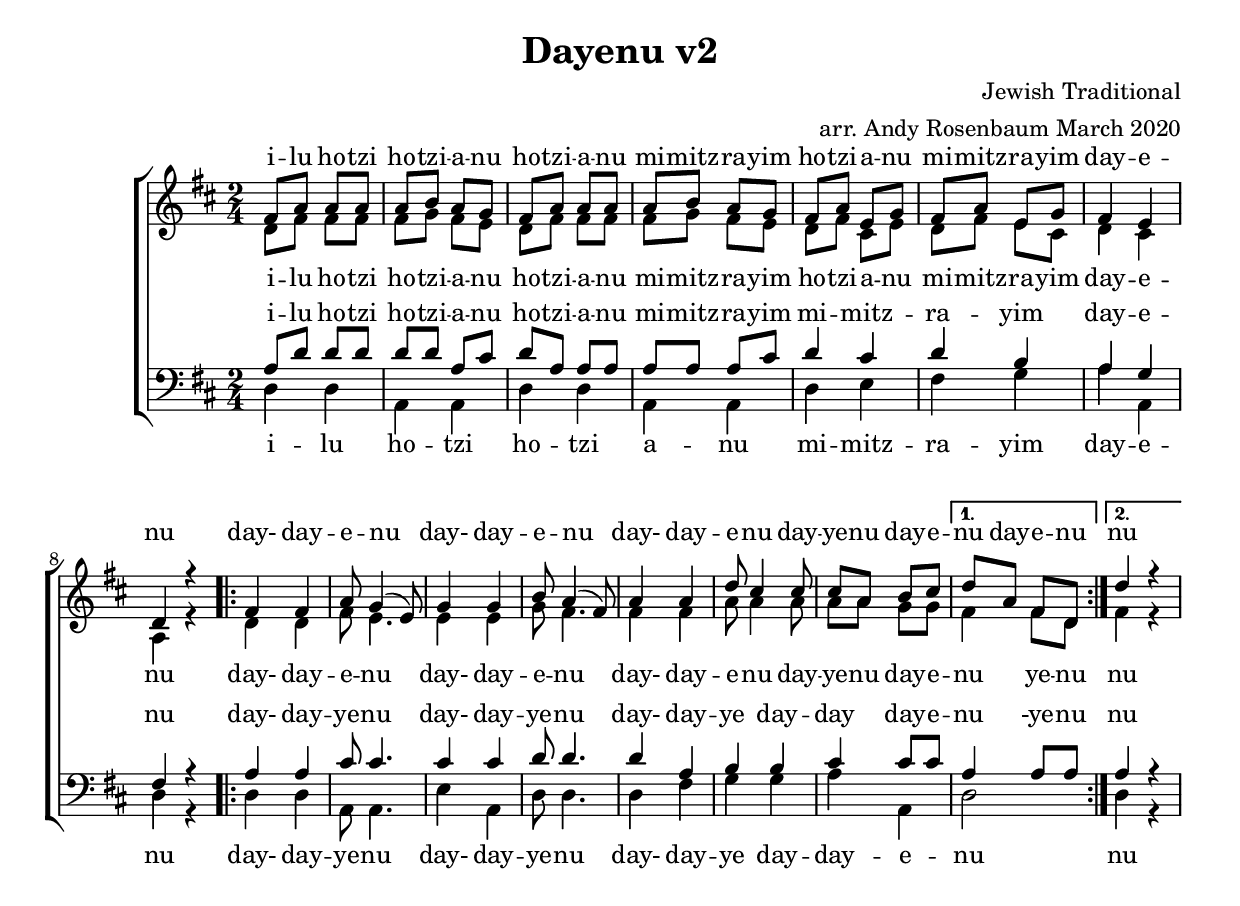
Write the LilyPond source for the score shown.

\version "2.18.2"  % necessary for upgrading to future LilyPond versions.

\header {
	title = "Dayenu v2"
	composer = "Jewish Traditional"
	arranger = "arr. Andy Rosenbaum March 2020"
}


\paper {
  top-system-spacing #'basic-distance = #10
  score-system-spacing #'basic-distance = #20
  system-system-spacing #'basic-distance = #20
  last-bottom-spacing #'basic-distance = #10
}

global = {
  \key d \major
  \time 2/4
}

% ===== %
% verse %
% ===== %

sopVerse = \relative d' {
	| fis8 a a a | a b a g 
	| fis a a a  | a b a g 
	| fis a e g  | fis a e g 
	| fis4 e     | d  r |
}

altoVerse = \relative d' {
	| d8 fis fis fis | fis g fis e
	| d fis fis fis  | fis g fis e
	| d fis cis e  | d fis e cis
	| d4 cis         | a  r |
}

tenorVerse = \relative d' {
	| a8 d d d | d d a cis
	| d a a a  | a a a cis
	| d4 cis | d b
	| a4 g | fis  r |
}

bassVerse = \relative d {
	| d d | a a
	| d d | a a
	| d e | fis g
	| a a, | d r
}

words = \lyricmode {
	| i -- lu ho -- tzi | ho -- tzi -- a -- nu | ho -- tzi -- a -- nu | mi -- mitz -- ra -- yim | ho -- tzi -- a -- nu | mi -- mitz -- ra -- yim | day -- e -- | nu |
}

tenorWords = \lyricmode {
	| i -- lu ho -- tzi 
	| ho -- tzi -- a -- nu 
	| ho -- tzi -- a -- nu 
	| mi -- mitz -- ra -- yim 
	| mi -- mitz -- 
	| ra -- yim 
	| day -- e -- 
	| nu |
}

bassWords = \lyricmode {
	| i -- lu 
	| ho -- tzi 
	| ho -- tzi 
	| a -- nu 
	| mi -- mitz -- 
	| ra -- yim 
	| day -- e -- 
	| nu |
}

% ====== %
% chorus %
% ====== %

sopChorusCommon = \relative d' {
	| fis4 fis 
	| a8 g4( e8)
	| g4 g
	| b8 a4( fis8)
	| a4 a
	| d8 cis4 cis8
	| cis a b cis |
}


sopChorusEndOne = \relative d'' {
	| d8 a fis d |
}

sopChorusEndTwo = \relative d'' {
	| d4 r4 |
}

altoChorusCommon = \relative d' {
	| d4 d
	| fis8 e4.
	| e4 e
	| g8 fis4.
	| fis4 fis
	| a8 a4 a8
	| a8 a g g |
}

altoChorusEndOne = \relative d' {
	| fis4 fis8 d |
}

altoChorusEndTwo = \relative d' {
	| fis4 r |
}

tenorChorusCommon = \relative d' {
	| a4 a 
	| cis8 cis4.
	| cis4 cis 
	| d8 d4.
	| d4 a 
	| b b 
	| cis cis8 cis |
}

tenorChorusEndOne = \relative d' {
	| a4 a8 a |
}

tenorChorusEndTwo = \relative d' {
	| a4 r |
}

bassChorusCommon = \relative d {
	| d4 d
	| a8 a4.
	| e'4 a,
	| d8 d4.
	| d4 fis
	| g g 
	| a a, |
}

bassChorusEndOne = \relative d {
	| d2 |
}

bassChorusEndTwo = \relative d {
	| d4 r |
}

upperChorusWordsCommon = \lyricmode {
	| day- day -- | e -- nu 
	| day- day -- | e -- nu
	| day- day -- | e -- nu day -- 
	| ye -- nu day -- e -- |
}

sopChorusWordsEndOne = \lyricmode {
	| nu day -- e -- nu |
}

altoChorusWordsEndOne = \lyricmode {
	| nu ye -- nu |
}

upperChorusWordsEndTwo = \lyricmode {
	| nu |
}

lowerChorusWordsCommon = \lyricmode {
	| day- day -- | ye -- nu 
	| day- day -- | ye -- nu
	| day- day -- | ye day -- |
}

tenorChorusWordsCommon = {
	\lowerChorusWordsCommon \lyricmode { | day day -- e -- | }
}

tenorChorusWordsEndOne = \lyricmode {
	| nu -ye -- nu |
}

tenorChorusWordsEndTwo = \lyricmode {
	| nu |
}

bassChorusWordsCommon = {
	\lowerChorusWordsCommon \lyricmode { | day -- e -- | }
}

bassChorusWordsEnd = \lyricmode {
	| nu |
}

% ======== %
% in order %
% ======== %

sop = {
	\sopVerse
	\repeat volta 2 \sopChorusCommon
	\alternative {
		{ \sopChorusEndOne }
		{ \sopChorusEndTwo }
	}
}

alto = {
	\altoVerse
	\repeat volta 2 \altoChorusCommon 
	\alternative {
		{ \altoChorusEndOne }
		{ \altoChorusEndTwo }
	}
}

tenor = {
	\tenorVerse
	\repeat volta 2 \tenorChorusCommon
	\alternative {
		{ \tenorChorusEndOne }
		{ \tenorChorusEndTwo }
	}
}

bass = {
	\bassVerse 
	\repeat volta 2 \bassChorusCommon
	\alternative {
		{ \bassChorusEndOne }
		{ \bassChorusEndTwo }
	}
}

sopWordsAll = {
	\words
	\upperChorusWordsCommon
	\sopChorusWordsEndOne
	\upperChorusWordsEndTwo 
}

altoWordsAll = { 
	\words 
	\upperChorusWordsCommon 
	\altoChorusWordsEndOne 
	\upperChorusWordsEndTwo 
}

tenorWordsAll = { 
	\tenorWords 
	\tenorChorusWordsCommon 
	\tenorChorusWordsEndOne 
	\tenorChorusWordsEndTwo 
}

bassWordsAll = { 
	\bassWords 
	\bassChorusWordsCommon 
	\bassChorusWordsEnd  
	\bassChorusWordsEnd 
}

mainChorusOne = \relative c' {
	| e8 e e e e e | e d8. c16 b4 b8 | d8 d d d d d | d c8. b16 a4 a8 |
}

mainChorusOneLow = \relative c {
	| e8 e e e e e | e d8. c16 b4 b8 | d8 d d d d d | d c8. b16 a4 a8 |
}

% above chorus options

aboveChorusOneA = \relative c'' {
	| a8 a a a a a | a g8. f16 e4 e8 | f8 f f e e e | e fis8. gis16 a4 a8 |
}

aboveChorusOneB = \relative c'' {
	| a8 a a a a a | gis gis8. gis16 gis4 gis8 | f8 f f e e e | e fis8. gis16 a4 a8 |
}

aboveChorusOneC = \relative c'' {
	| a8 a a a a a | gis gis8. gis16 gis4 gis8 | f8 f f e e e | f e8. d16 c4 c8 |
}

aboveChorusOneD = \relative c'' {
	| a8 a a a a a | gis gis8. gis16 gis4 gis8 | gis8 gis gis f f f | f e8. d16 c4 c8 |
}

% below chorus options

belowChorusOneA = \relative c' {
	| c8 c c c c c | c b8. a16 b4 b8 | b8 b b b b b | b a8. gis16 a4 a8 |
}

belowChorusOneB = \relative c' {
	| c8 c c c c c | c b8. a16 e4 e8 | f8 f f d d d | d e8. f16 e4 e8 |
}

belowChorusOneC = \relative c' {
	| c8 c c c c c | c b8. a16 e4 e8 | f8 f f gis gis gis | f gis8. f16 e4 e8 |
}

belowChorusOneD = \relative c' {
	| c8 c c c c c | c b8. a16 e4 e8 | f8 f f gis gis gis | a gis8. f16 e4 e8 |
}



% bass options

baseChorusOneA = \relative c {
%   | a4. | a4. | b4. | e,4. | b'4. | e,4. | b'4 e,8 | a4. |
%     | a4. | a4. | b4. | e,4. | b'4. | e,4. | e8 fis gis | a4. |
    | a4. a | b e, | b' e, | e8 fis gis a4. |
}

% offbeat options

% Soprano
offBeatChorusOneA = \relative c' {
% 	| r8 c c r8 c c | r8 c r r8 b b | r8 b b r8 b b | r8 b r r8 c c |
	| r8 c c r8 c c | r8 b4 r8 gis gis | r8 gis gis r8 b b | r8 d4 r8 c c |
}

% Tenor
offBeatChorusOneB = \relative c' {
% 	| r8 a a r8 a a | r8 a r r8 gis gis | r8 gis gis r8 gis gis | r8 gis r r8 a a |
	| r8 a a r8 a a | r8 gis4 r8 b b | r8 b b r8 gis gis | r8 gis4 r8 e e |
%	| r8 a a r8 g g | r8 f4 r8 e e | r8 gis gis r8 gis gis | r8 gis4 r8 e e |
}

offBeatChorusOneC = \relative c' {
% 	| r8 e e r8 e e | r8 e r r8 d d | r8 d d r8 d d | r8 f r r8 e e |
	| r8 e e r8 e e | r8 e4 r8 d d | r8 d d r8 d d | r8 f4 r8 e e |
}

% offBeatBa = \lyricmode { | ba ba ba ba | ba ba ba ba | ba ba ba ba | ba ba ba ba | }
offBeatBa = \lyricmode { | ba ba ba ba | ba ba ba | ba ba ba ba | ba ba ba | }

% other

restNotes = { | r4. r | r r | }

basicTum = \lyricmode { | tum -- ba -- la tum -- ba -- la | tum -- ba -- la -- lai -- ka | tum -- ba -- la tum -- ba -- la | tum -- ba -- la -- lai -- ka | }

bassDoom = \lyricmode { | doom doom | doom doom | doom doom | tum -- ba -- la -- la | }

emptyWords = \lyricmode {}

% papa = \lyricmode { | pa pa pa pa | }

% ================== %
% chrous second part %
% ================== %

% Alto
mainChorusTwo = \relative c' {
	| a8 c e a4 a8 | c8 b a e4 e8 | g8 f d b4 b8 | d8 c8 b a4. |
}

aboveChorusTwoA = \relative c' {
	| c8 e a c4 c8 | e8 d c b4 b8 | b8 d c b4 e,8 | f8 e d c4 c8 |
}

aboveChorusTwoB = \relative c' {
	| c8 e a c4 c8 | e8 d c b4 b8 | b8 a gis e4 e8 | f8 e d c4 c8 |
}

aboveChorusTwoC = \relative c' {
	| c8 e a c4 c8 | e8 d c b4 b8 | b8 b b b4 e,8 | f8 e d c4 c8 |
}

aboveChorusTwoD = \relative c' {
	| c8 e a c4 c8 | e8 d c b4 b8 | b8 a g f4 f8 | e8 e e e4 e8 |
}

sopranoChorusTwoA = \relative c' {
	| c8 a c e4 e8 | e8 d c c4 c8 | b8 g a b4 b8 | b8 c d c4. |
}

tenorChorusTwoA = \relative c' {
	| r8 a a r8 c4 | r8 c c r g4 | r8 b b r8 gis4 | gis8 a gis e4. |
}

tenorChorusTwoAWords = \lyricmode { | ba ba ba | ba ba ba | ba ba ba | frey -- lach -- zol -- zayn | }

baseChorusTwoA = \relative c {
	| a4. a | f c' | g e | e8 fis gis a4. |
}

spiel = \lyricmode { | tum -- ba -- la -- lai -- ka | spiel -- ba -- la -- lai -- ka | tum -- ba -- la -- lai -- ka | frey -- lach -- zol -- zayn | }

bassDoomTwo = \lyricmode { | doom doom | doom doom | doom doom | frey -- lach -- zol -- zayn | }

% DENSE

%{ DENSE
sopMusic = { \aboveChorusOneD }
sopWords = \basicTum

altoMusic = { \mainChorusOne \mainChorusTwo }
altoWords = \basicTum

tenorMusic = \belowChorusOneC
% tenorWords = \basicTum

bassMusic = \baseChorusOneA
%}

% OPEN

sopMusic = \transpose c c' { \offBeatChorusOneA \sopranoChorusTwoA }
sopWords = { \offBeatBa \spiel }

altoMusic = { \mainChorusOne \mainChorusTwo }
altoWords = { \basicTum \spiel }

% tenorMusic = \transpose c c, { \offBeatChorusOneB }
tenorMusic = { \offBeatChorusOneB \tenorChorusTwoA }
% tenorWords = { \offBeatBa \tenorChorusTwoAWords }

bassMusic = { \baseChorusOneA \baseChorusTwoA }

% bassWords = { \bassDoom \bassDoomTwo }


allStuff = {
  \new ChoirStaff <<
    \new Lyrics = "sopranos" \with {
      % this is needed for lyrics above a staff
      \override VerticalAxisGroup.staff-affinity = #DOWN
    }
    \new Staff = "upper" <<
	\set Staff.midiInstrument = "voice oohs"
      \new Voice = "sopranos" {
        \voiceOne
        << \global \sop >>
      }
      \new Voice = "altos" {
        \voiceTwo
        << \global \alto >>
      }
    >>
    \new Lyrics = "altos"
    \new Lyrics = "tenors" \with {
      % this is needed for lyrics above a staff
      \override VerticalAxisGroup.staff-affinity = #DOWN
    }
    \new Staff = "lower" <<
      \set Staff.midiInstrument = "voice oohs"
      \clef bass
      \new Voice = "tenors" {
        \voiceOne
        << \global \tenor >>
      }
      \new Voice = "basses" {
        \voiceTwo << \global \bass >>
      }
    >>
    \new Lyrics = "basses"
    \context Lyrics = "sopranos" \lyricsto "sopranos" \sopWordsAll
    \context Lyrics = "altos" \lyricsto "altos" \altoWordsAll
    \context Lyrics = "tenors" \lyricsto "tenors" \tenorWordsAll
    \context Lyrics = "basses" \lyricsto "basses" \bassWordsAll
  >>
}

% For printed pdf music.
\score {
	\allStuff
	\layout{}
}

% For midi
\score {
	\unfoldRepeats {
		\allStuff
	}
	\midi{ \tempo 4 = 100 }
}
